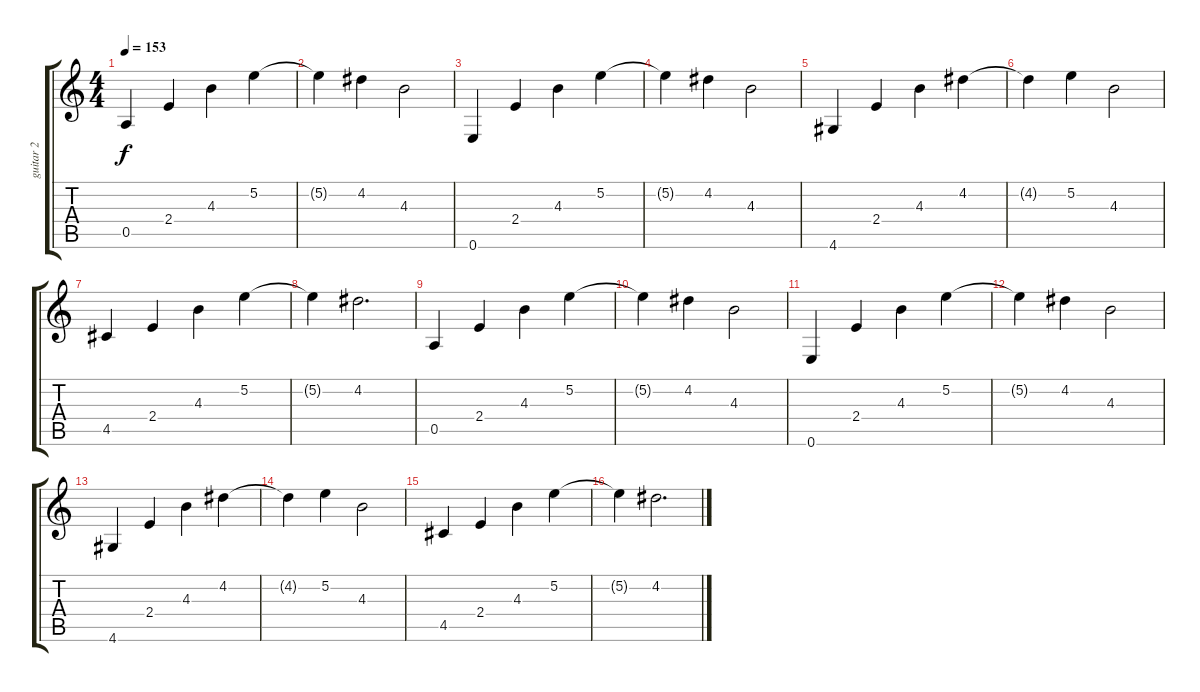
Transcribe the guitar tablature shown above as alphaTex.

\track ("guitar 2" "guitar 2") {instrument electricguitarjazz}
\staff {score tabs}
\tuning (E4 B3 G3 D3 A2 E2) {hide}
\ts (4 4)
\tempo 153
\clef g2
\ks c
0.5.4{dy f} 2.4.4 4.3.4 5.2.4 |
5.2{t}.4 4.2.4 4.3.2 |
0.6.4 2.4.4 4.3.4 5.2.4 |
5.2{t}.4 4.2.4 4.3.2 |
4.6.4 2.4.4 4.3.4 4.2.4 |
4.2{t}.4 5.2.4 4.3.2 |
4.5.4 2.4.4 4.3.4 5.2.4 |
5.2{t}.4 4.2.2{d} |
0.5.4 2.4.4 4.3.4 5.2.4 |
5.2{t}.4 4.2.4 4.3.2 |
0.6.4 2.4.4 4.3.4 5.2.4 |
5.2{t}.4 4.2.4 4.3.2 |
4.6.4 2.4.4 4.3.4 4.2.4 |
4.2{t}.4 5.2.4 4.3.2 |
4.5.4 2.4.4 4.3.4 5.2.4 |
5.2{t}.4 4.2.2{d}
